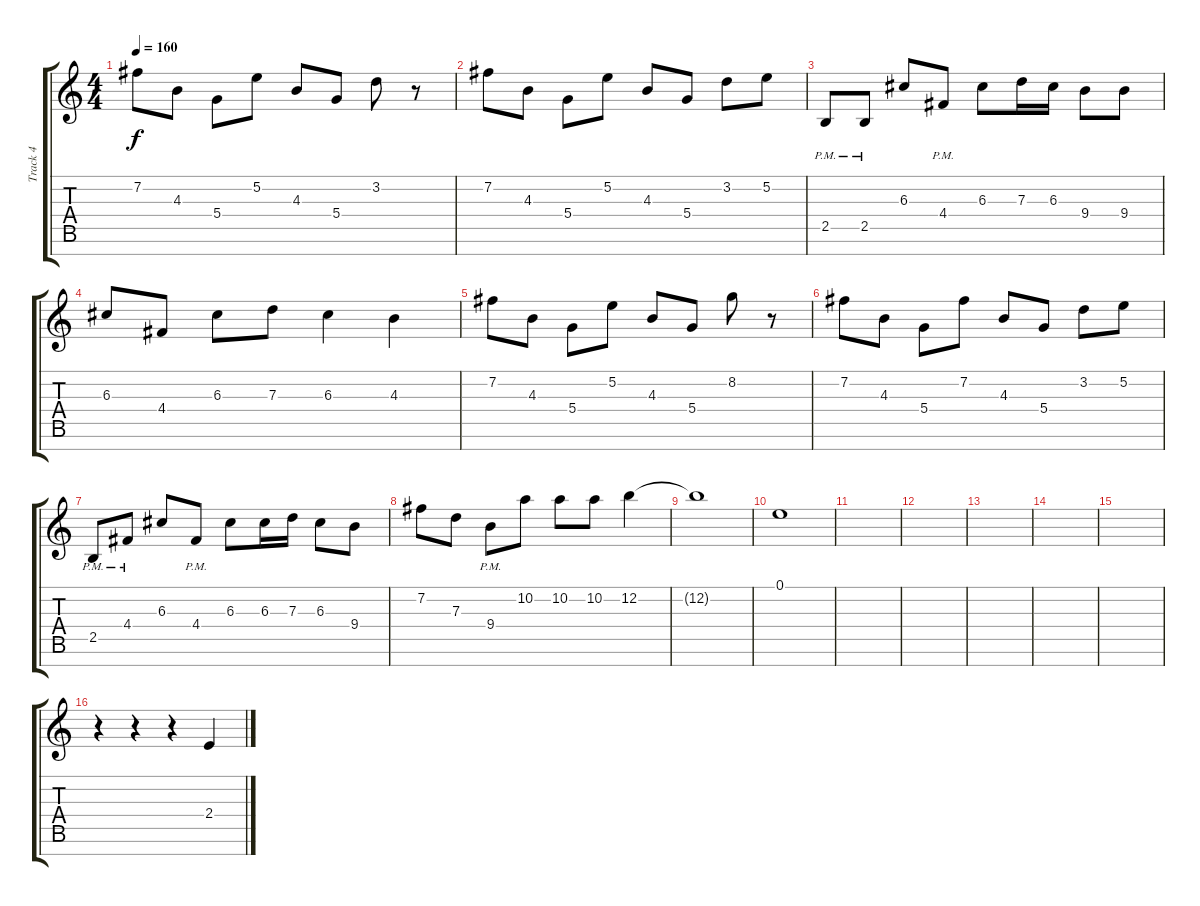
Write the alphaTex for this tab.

\track ("Track 4" "Track 4") {instrument distortionguitar}
\staff {score tabs}
\tuning (E4 B3 G3 D3 A2 E2 B1) {hide}
\ts (4 4)
\tempo 160
\clef g2
\ks c
7.2.8{dy f} 4.3.8 5.4.8 5.2.8 4.3.8 5.4.8 3.2.8 r.8 |
7.2.8 4.3.8 5.4.8 5.2.8 4.3.8 5.4.8 3.2.8 5.2.8 |
2.5{pm}.8 2.5{pm}.8 6.3.8 4.4{pm}.8 6.3.8 7.3.16 6.3.16 9.4.8 9.4.8 |
6.3.8 4.4.8 6.3.8 7.3.8 6.3.4 4.3.4 |
7.2.8 4.3.8 5.4.8 5.2.8 4.3.8 5.4.8 8.2.8 r.8 |
7.2.8 4.3.8 5.4.8 7.2.8 4.3.8 5.4.8 3.2.8 5.2.8 |
2.5{pm}.8 4.4{pm}.8 6.3.8 4.4{pm}.8 6.3.8 6.3.16 7.3.16 6.3.8 9.4.8 |
7.2.8 7.3.8 9.4{pm}.8 10.2.8 10.2.8 10.2.8 12.2.4 |
12.2{t}.1 |
0.1.1{volume 0} |
|
|
|
|
|
r.4{volume 13 balance 0} r.4 r.4 2.4{sl}.4
